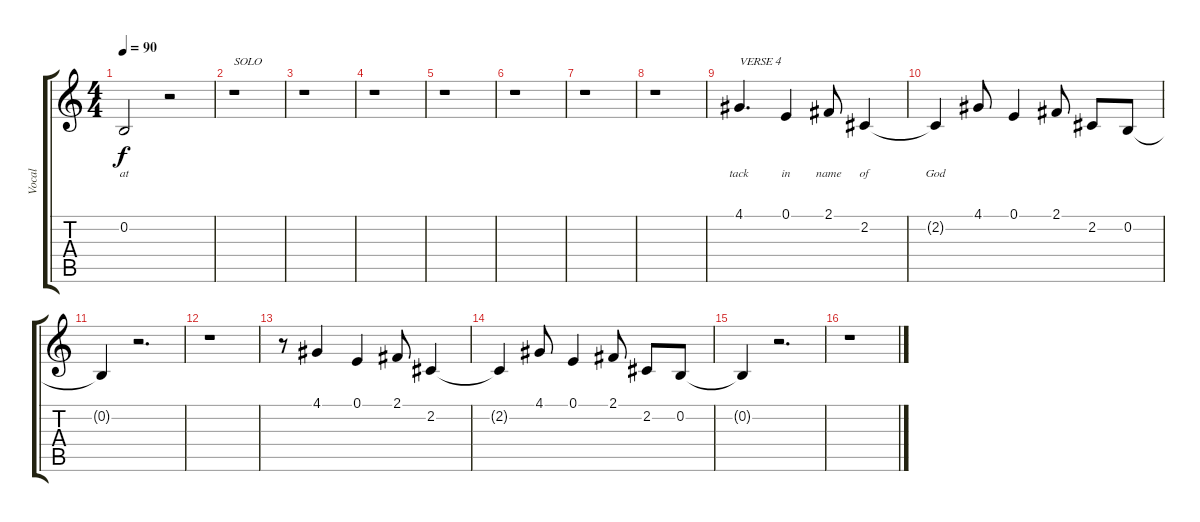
\track ("Vocal" "Vocal") {instrument acousticgrandpiano}
\staff {score tabs}
\tuning (E4 B3 G3 D3 A2 E2) {hide}
\ts (4 4)
\tempo 90
\clef g2
\ks c
0.2{t}.2{lyrics (0 "at") lyrics (1 "") lyrics (2 "") lyrics (3 "") lyrics (4 "") dy f} r.2 |
r.1{txt "SOLO"} |
r.1 |
r.1 |
r.1 |
r.1 |
r.1 |
r.1 |
4.1.4{d txt "VERSE 4" lyrics (0 "tack") lyrics (1 "") lyrics (2 "") lyrics (3 "") lyrics (4 "")} 0.1.4{lyrics (0 "in") lyrics (1 "") lyrics (2 "") lyrics (3 "") lyrics (4 "")} 2.1.8{lyrics (0 "name") lyrics (1 "") lyrics (2 "") lyrics (3 "") lyrics (4 "")} 2.2.4{lyrics (0 "of") lyrics (1 "") lyrics (2 "") lyrics (3 "") lyrics (4 "")} |
2.2{t}.4{lyrics (0 "God") lyrics (1 "") lyrics (2 "") lyrics (3 "") lyrics (4 "")} 4.1.8 0.1.4 2.1.8 2.2.8 0.2.8 |
0.2{t}.4 r.2{d} |
r.1 |
r.8 4.1.4 0.1.4 2.1.8 2.2.4 |
2.2{t}.4 4.1.8 0.1.4 2.1.8 2.2.8 0.2.8 |
0.2{t}.4 r.2{d} |
r.1
